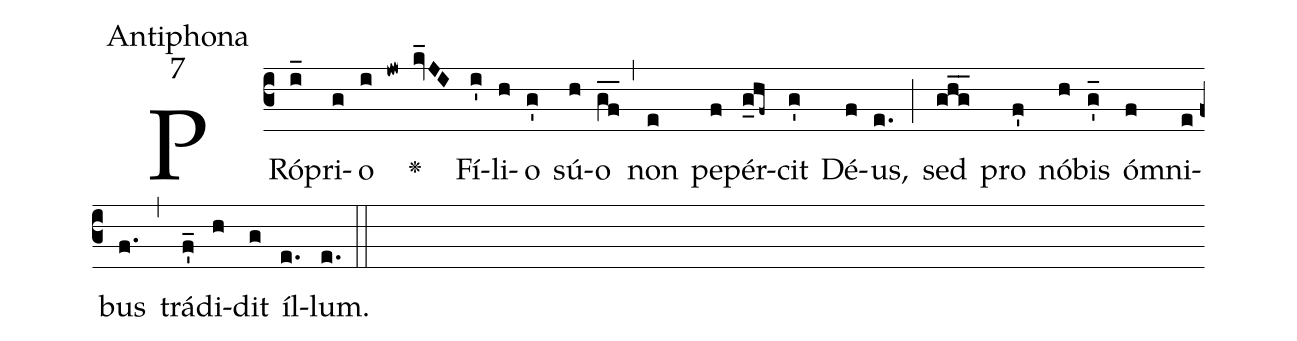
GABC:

office-part:Antiphona;
mode:7;
%%
(c3) PRó(i_)pri(g)o(i !jw !kv_JI) <v>\greheightstar</v>() Fí(i')li(h)o(g') sú(h)o(gf__) (,) non(e) pe(f)pér(g_hf~)cit(g') Dé(f)us,(e.) (;) sed(ghg__) pro(f') nó(h)bis(g'_) ó(f)mni(e)bus(f.) (,) trá(f'_)di(h)dit(g) íl(e.)lum.(e.) (::)
